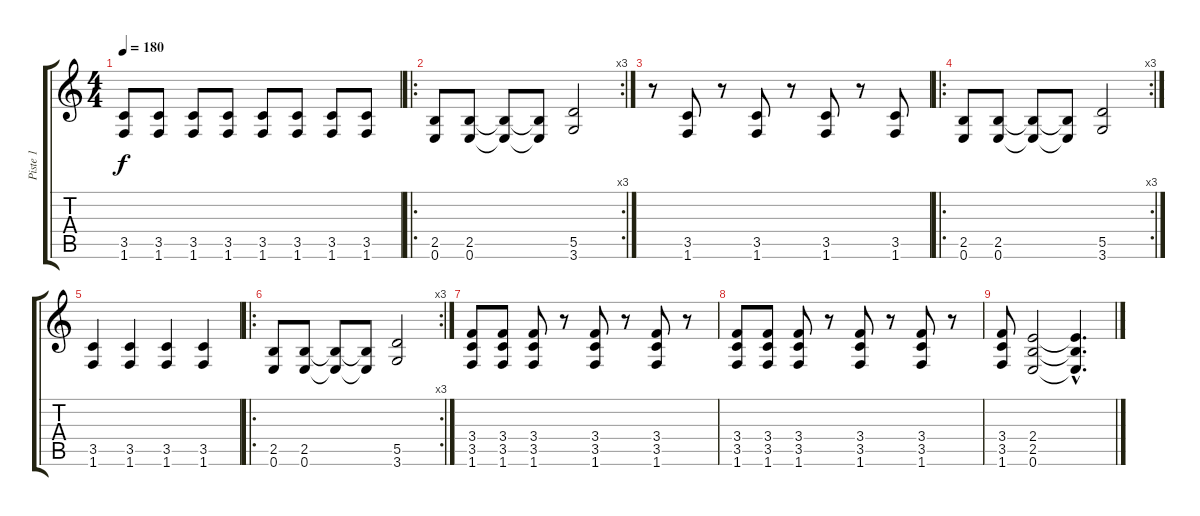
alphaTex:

\track ("Piste 1" "Piste 1") {instrument distortionguitar}
\staff {score tabs}
\tuning (E4 B3 G3 D3 A2 E2) {hide}
\ts (4 4)
\tempo 180
\clef g2
\ks c
(3.5 1.6).8{dy f} (3.5 1.6).8 (3.5 1.6).8 (3.5 1.6).8 (3.5 1.6).8 (3.5 1.6).8 (3.5 1.6).8 (3.5 1.6).8 |
\ro
\rc 3
(2.5 0.6).8 (2.5 0.6).8 (2.5{t} 0.6{t}).8 (2.5{t} 0.6{t}).8 (5.5 3.6).2 |
r.8 (3.5 1.6).8 r.8 (3.5 1.6).8 r.8 (3.5 1.6).8 r.8 (3.5 1.6).8 |
\ro
\rc 3
(2.5 0.6).8 (2.5 0.6).8 (2.5{t} 0.6{t}).8 (2.5{t} 0.6{t}).8 (5.5 3.6).2 |
(3.5 1.6).4 (3.5 1.6).4 (3.5 1.6).4 (3.5 1.6).4 |
\ro
\rc 3
(2.5 0.6).8 (2.5 0.6).8 (2.5{t} 0.6{t}).8 (2.5{t} 0.6{t}).8 (5.5 3.6).2 |
(3.4 3.5 1.6).8 (3.4 3.5 1.6).8 (3.4 3.5 1.6).8 r.8 (3.4 3.5 1.6).8 r.8 (3.4 3.5 1.6).8 r.8 |
(3.4 3.5 1.6).8 (3.4 3.5 1.6).8 (3.4 3.5 1.6).8 r.8 (3.4 3.5 1.6).8 r.8 (3.4 3.5 1.6).8 r.8 |
(3.4 3.5 1.6).8 (2.4 2.5 0.6).2 (2.4{hac t} 2.5{hac t} 0.6{hac t}).4{d}
